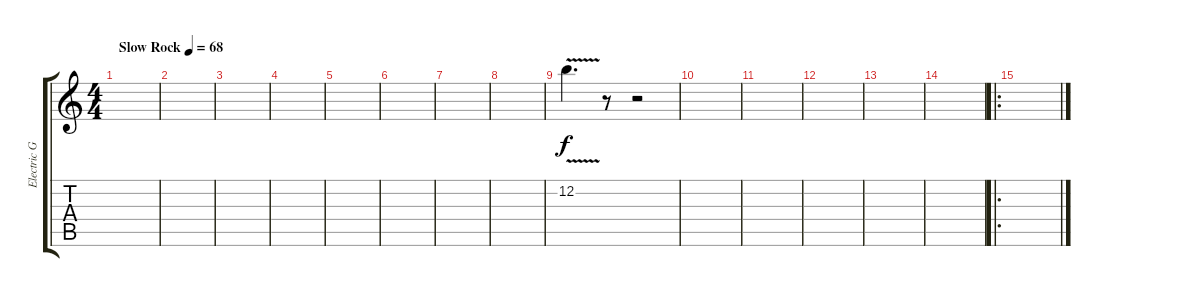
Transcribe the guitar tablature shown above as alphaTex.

\track ("Electric Guitar" "Electric G") {instrument overdrivenguitar}
\staff {score tabs}
\tuning (E4 B3 G3 D3 A2 E2) {hide}
\ts (4 4)
\tempo (68 "Slow Rock")
\clef g2
\ks c
|
|
|
|
|
|
|
|
12.2{v}.4{d} r.8 r.2 |
|
|
|
|
|
\ro
